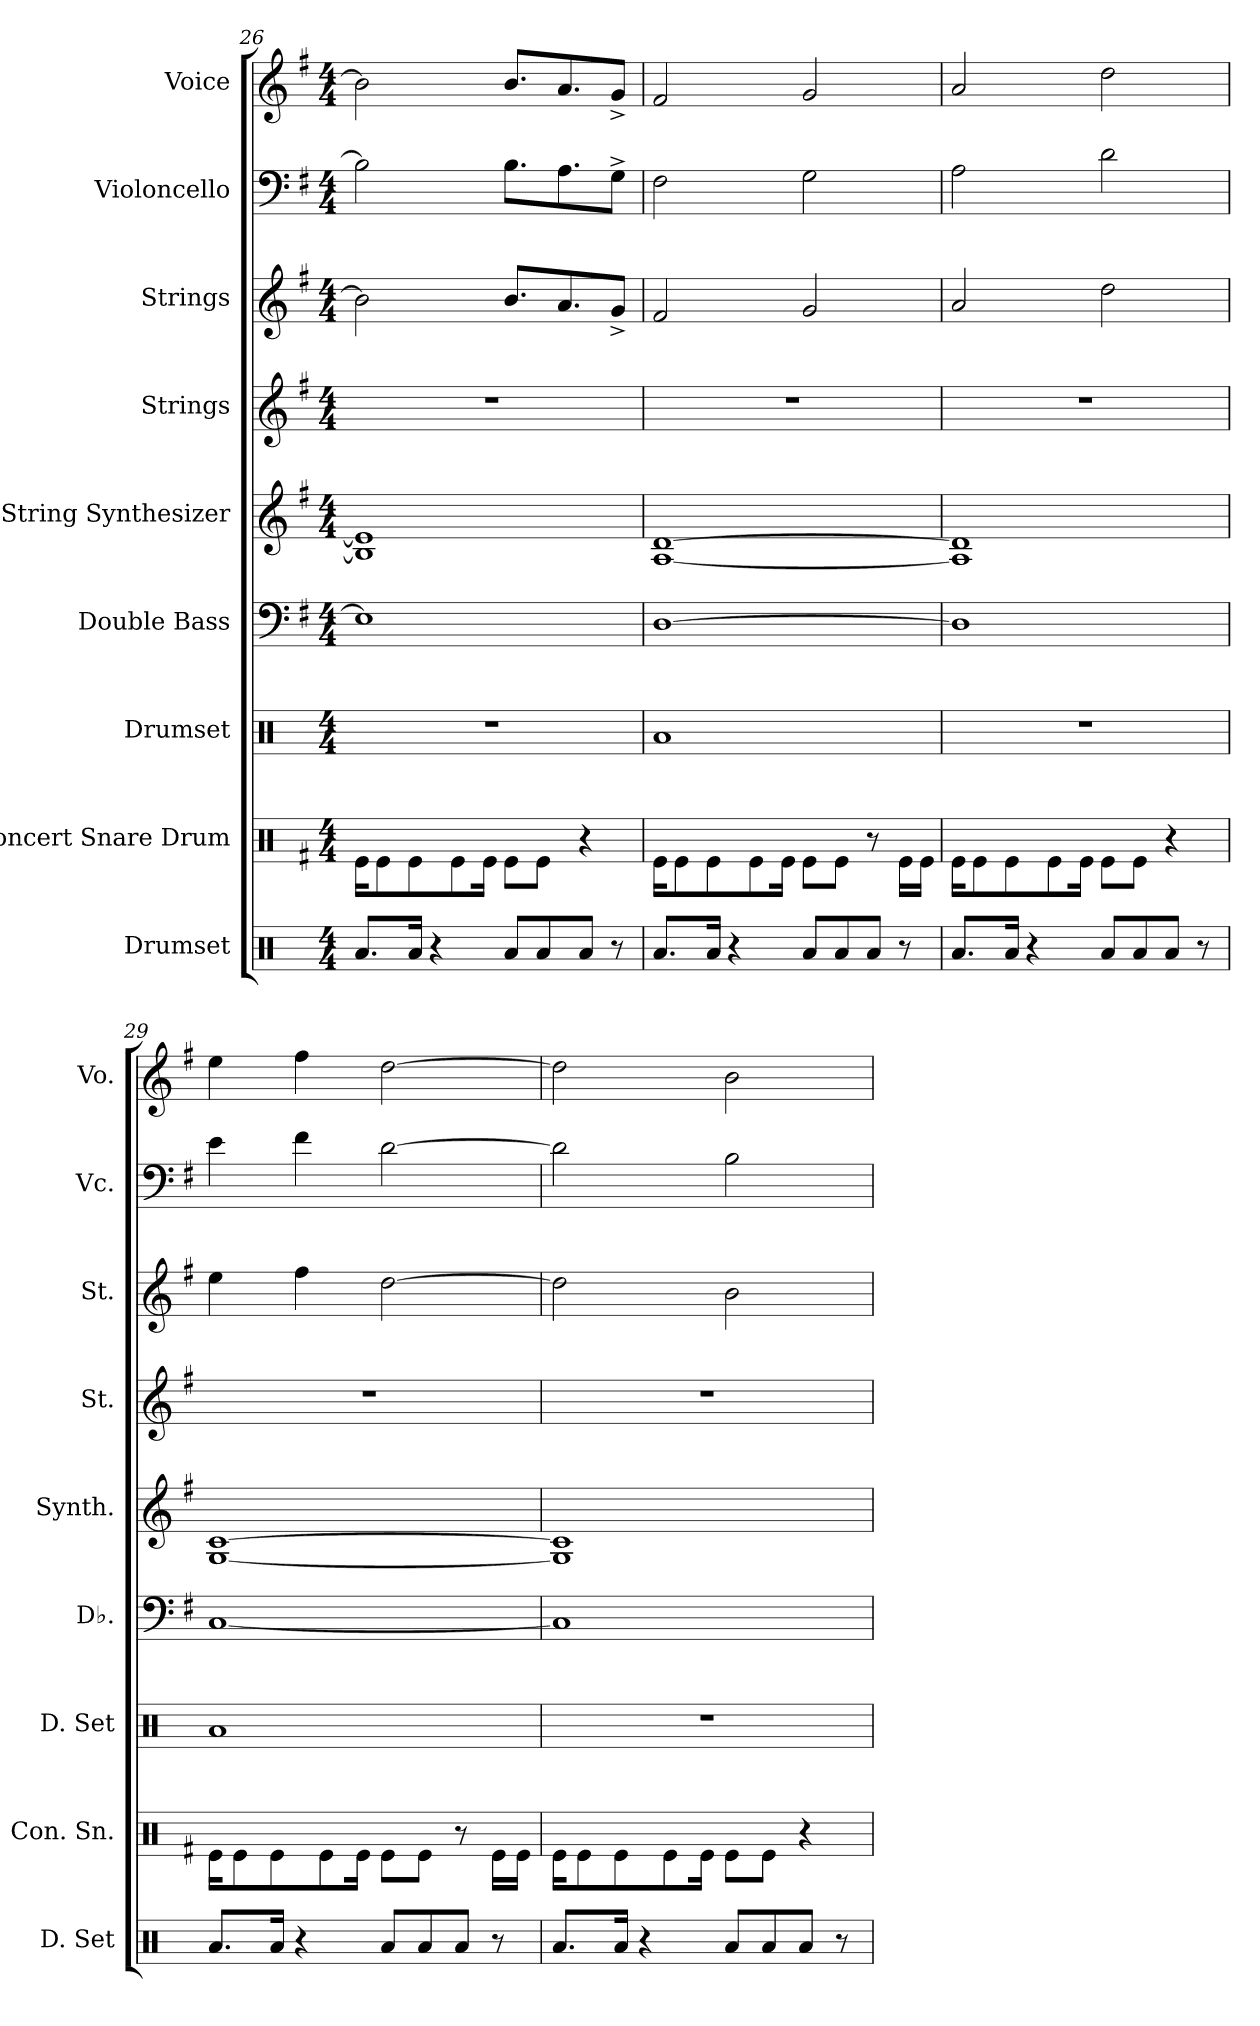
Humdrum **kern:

**kern	**kern	**kern	**kern	**kern	**kern	**kern	**kern	**kern
*part9	*part8	*part7	*part6	*part5	*part4	*part3	*part2	*part1
*staff9	*staff8	*staff7	*staff6	*staff5	*staff4	*staff3	*staff2	*staff1
*I"Drumset	*I"Concert Snare Drum	*I"Drumset	*I"Double Bass	*I"String Synthesizer	*I"Strings	*I"Strings	*I"Violoncello	*I"Voice
*I'D. Set	*I'Con. Sn.	*I'D. Set	*I'Db.	*I'Synth.	*I'St.	*I'St.	*I'Vc.	*I'Vo.
*clefX	*clefX	*clefX	*clefF4	*clefG2	*clefG2	*clefG2	*clefF4	*clefG2
*	*	*	*ITrd7c12	*	*	*	*	*
*k[]	*k[f#]	*k[]	*k[f#]	*k[f#]	*k[f#]	*k[f#]	*k[f#]	*k[f#]
*M4/4	*M4/4	*M4/4	*M4/4	*M4/4	*M4/4	*M4/4	*M4/4	*M4/4
=26	=26	=26	=26	=26	=26	=26	=26	=26
8.Ra/L	16Re\KL	1r	1EE]	1B] 1e]	1r	2b\]	2B\]	2b\]
.	8Re\	.	.	.	.	.	.	.
16Ra/Jk	8Re\	.	.	.	.	.	.	.
4r	.	.	.	.	.	.	.	.
.	8Re\	.	.	.	.	.	.	.
.	16Re\Jk	.	.	.	.	.	.	.
8Ra/L	8Re\L	.	.	.	.	8.b/L	8.B\L	8.b/L
8Ra/	8Re\J	.	.	.	.	.	.	.
.	.	.	.	.	.	8.a/	8.A\	8.a/
8Ra/J	4r	.	.	.	.	.	.	.
8r	.	.	.	.	.	8g^/J	8G^\J	8g^/J
=27	=27	=27	=27	=27	=27	=27	=27	=27
8.Ra/L	16Re\KL	1Ra	[1DD	[1A [1d	1r	2f#/	2F#\	2f#/
.	8Re\	.	.	.	.	.	.	.
16Ra/Jk	8Re\	.	.	.	.	.	.	.
4r	.	.	.	.	.	.	.	.
.	8Re\	.	.	.	.	.	.	.
.	16Re\Jk	.	.	.	.	.	.	.
8Ra/L	8Re\L	.	.	.	.	2g/	2G\	2g/
8Ra/	8Re\J	.	.	.	.	.	.	.
8Ra/J	8r	.	.	.	.	.	.	.
8r	16Re\LL	.	.	.	.	.	.	.
.	16Re\JJ	.	.	.	.	.	.	.
!!LO:PB:g=z
=28	=28	=28	=28	=28	=28	=28	=28	=28
8.Ra/L	16Re\KL	1r	1DD]	1A] 1d]	1r	2a/	2A\	2a/
.	8Re\	.	.	.	.	.	.	.
16Ra/Jk	8Re\	.	.	.	.	.	.	.
4r	.	.	.	.	.	.	.	.
.	8Re\	.	.	.	.	.	.	.
.	16Re\Jk	.	.	.	.	.	.	.
8Ra/L	8Re\L	.	.	.	.	2dd\	2d\	2dd\
8Ra/	8Re\J	.	.	.	.	.	.	.
8Ra/J	4r	.	.	.	.	.	.	.
8r	.	.	.	.	.	.	.	.
=29	=29	=29	=29	=29	=29	=29	=29	=29
8.Ra/L	16Re\KL	1Ra	[1CC	[1G [1c	1r	4ee\	4e\	4ee\
.	8Re\	.	.	.	.	.	.	.
16Ra/Jk	8Re\	.	.	.	.	.	.	.
4r	.	.	.	.	.	4ff#\	4f#\	4ff#\
.	8Re\	.	.	.	.	.	.	.
.	16Re\Jk	.	.	.	.	.	.	.
8Ra/L	8Re\L	.	.	.	.	[2dd\	[2d\	[2dd\
8Ra/	8Re\J	.	.	.	.	.	.	.
8Ra/J	8r	.	.	.	.	.	.	.
8r	16Re\LL	.	.	.	.	.	.	.
.	16Re\JJ	.	.	.	.	.	.	.
=30	=30	=30	=30	=30	=30	=30	=30	=30
8.Ra/L	16Re\KL	1r	1CC]	1G] 1c]	1r	2dd\]	2d\]	2dd\]
.	8Re\	.	.	.	.	.	.	.
16Ra/Jk	8Re\	.	.	.	.	.	.	.
4r	.	.	.	.	.	.	.	.
.	8Re\	.	.	.	.	.	.	.
.	16Re\Jk	.	.	.	.	.	.	.
8Ra/L	8Re\L	.	.	.	.	2b\	2B\	2b\
8Ra/	8Re\J	.	.	.	.	.	.	.
8Ra/J	4r	.	.	.	.	.	.	.
8r	.	.	.	.	.	.	.	.
=	=	=	=	=	=	=	=	=
*-	*-	*-	*-	*-	*-	*-	*-	*-
